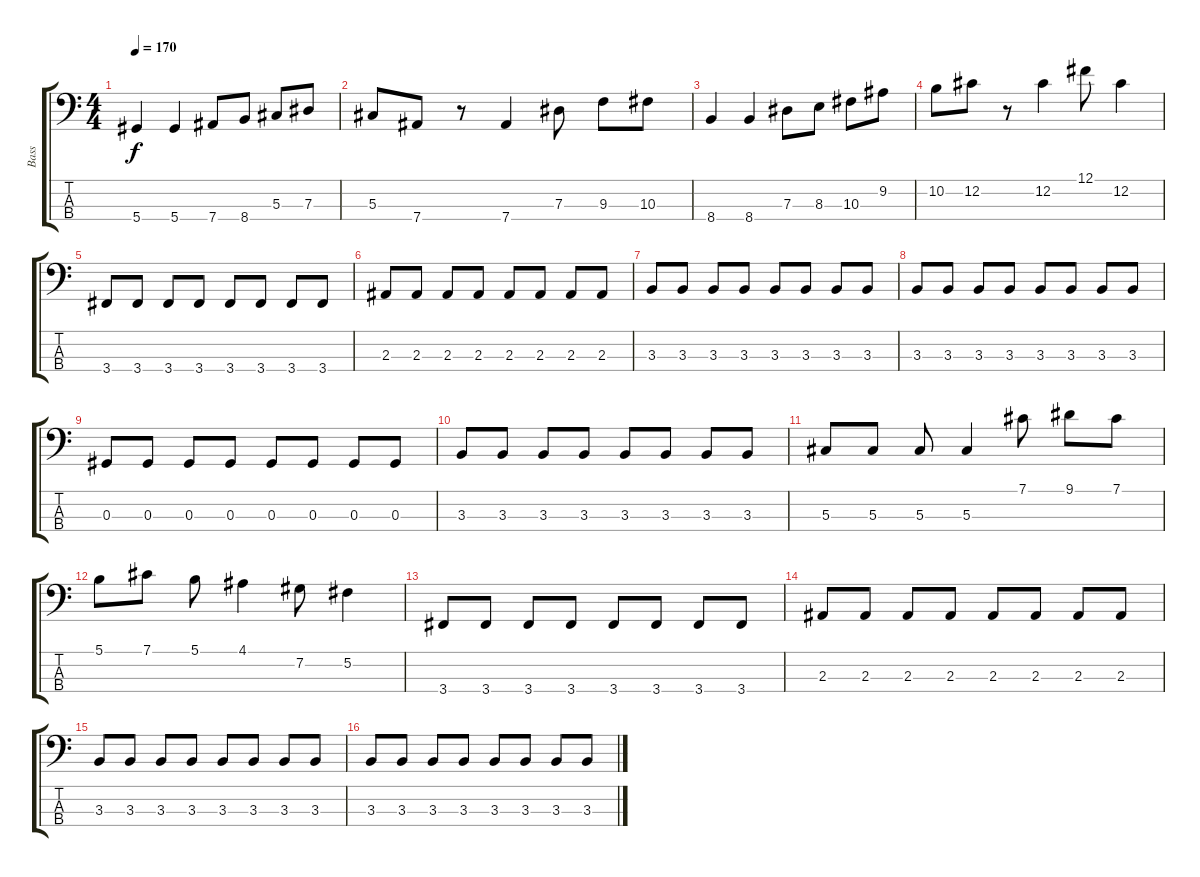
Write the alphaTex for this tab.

\track ("Bass" "Bass") {instrument electricbasspick}
\staff {score tabs}
\tuning (Gb2 Db2 Ab1 Eb1) {hide}
\ts (4 4)
\tempo 170
\clef f4
\ks c
5.4.4{dy f} 5.4.4 7.4.8 8.4.8 5.3.8 7.3.8 |
5.3.8 7.4.8 r.8 7.4.4 7.3.8 9.3.8 10.3.8 |
8.4.4 8.4.4 7.3.8 8.3.8 10.3.8 9.2.8 |
10.2.8 12.2.8 r.8 12.2.4 12.1.8 12.2.4 |
3.4.8 3.4.8 3.4.8 3.4.8 3.4.8 3.4.8 3.4.8 3.4.8 |
2.3.8 2.3.8 2.3.8 2.3.8 2.3.8 2.3.8 2.3.8 2.3.8 |
3.3.8 3.3.8 3.3.8 3.3.8 3.3.8 3.3.8 3.3.8 3.3.8 |
3.3.8 3.3.8 3.3.8 3.3.8 3.3.8 3.3.8 3.3.8 3.3.8 |
0.3.8 0.3.8 0.3.8 0.3.8 0.3.8 0.3.8 0.3.8 0.3.8 |
3.3.8 3.3.8 3.3.8 3.3.8 3.3.8 3.3.8 3.3.8 3.3.8 |
5.3.8 5.3.8 5.3.8 5.3.4 7.1.8 9.1.8 7.1.8 |
5.1.8 7.1.8 5.1.8 4.1.4 7.2.8 5.2.4 |
3.4.8 3.4.8 3.4.8 3.4.8 3.4.8 3.4.8 3.4.8 3.4.8 |
2.3.8 2.3.8 2.3.8 2.3.8 2.3.8 2.3.8 2.3.8 2.3.8 |
3.3.8 3.3.8 3.3.8 3.3.8 3.3.8 3.3.8 3.3.8 3.3.8 |
3.3.8 3.3.8 3.3.8 3.3.8 3.3.8 3.3.8 3.3.8 3.3.8
